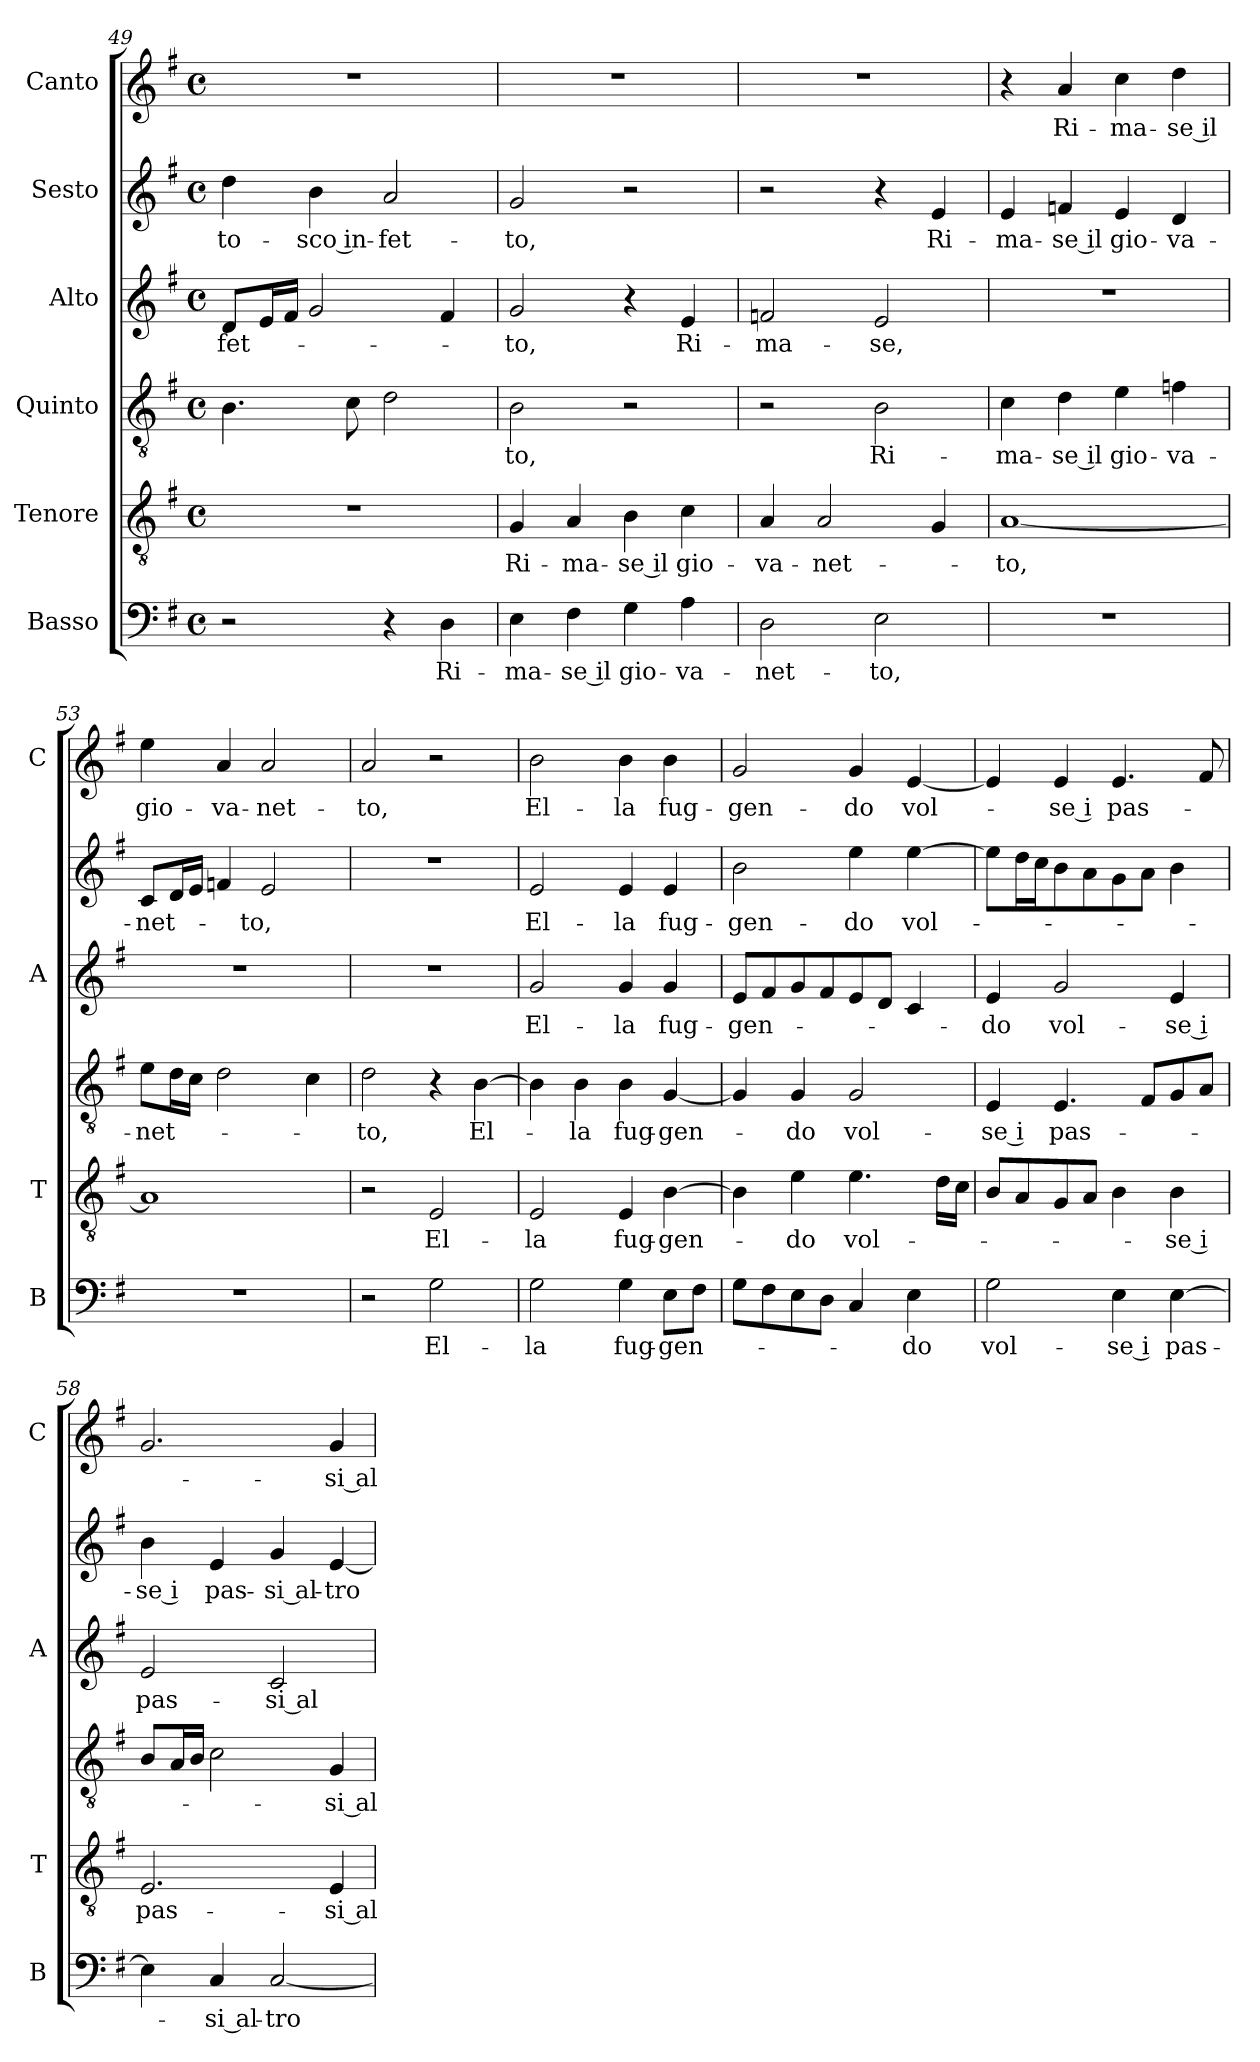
**kern	**text	**kern	**text	**kern	**text	**kern	**text	**kern	**text	**kern	**text
*part6	*part6	*part5	*part5	*part4	*part4	*part3	*part3	*part2	*part2	*part1	*part1
*staff6	*staff6	*staff5	*staff5	*staff4	*staff4	*staff3	*staff3	*staff2	*staff2	*staff1	*staff1
*I"Basso	*	*I"Tenore	*	*I"Quinto	*	*I"Alto	*	*I"Sesto	*	*I"Canto	*
*I'B	*	*I'T	*	*	*	*I'A	*	*	*	*I'C	*
*clefF4	*	*clefGv2	*	*clefGv2	*	*clefG2	*	*clefG2	*	*clefG2	*
*k[f#]	*	*k[f#]	*	*k[f#]	*	*k[f#]	*	*k[f#]	*	*k[f#]	*
*G:	*	*G:	*	*G:	*	*G:	*	*G:	*	*G:	*
*M4/4	*	*M4/4	*	*M4/4	*	*M4/4	*	*M4/4	*	*M4/4	*
*met(c)	*	*met(c)	*	*met(c)	*	*met(c)	*	*met(c)	*	*met(c)	*
=49	=49	=49	=49	=49	=49	=49	=49	=49	=49	=49	=49
!	!	!	!	!	!	!	!LO:LY:b	!	!LO:LY:b	!	!
2r	.	1r	.	4.B\	.	8d/L	-fet-	4dd\	to-	1r	.
.	.	.	.	.	.	16e/L	.	.	.	.	.
.	.	.	.	.	.	16f#/JJ	.	.	.	.	.
!	!	!	!	!	!	!	!	!	!LO:LY:b	!	!
.	.	.	.	.	.	2g/	.	4b\	-sco in-	.	.
.	.	.	.	8c\	.	.	.	.	.	.	.
!	!	!	!	!	!	!	!	!	!LO:LY:b	!	!
4r	.	.	.	2d\	.	.	.	2a/	-fet-	.	.
!	!LO:LY:b	!	!	!	!	!	!	!	!	!	!
4D\	Ri-	.	.	.	.	4f#/	.	.	.	.	.
=50	=50	=50	=50	=50	=50	=50	=50	=50	=50	=50	=50
!	!LO:LY:b	!	!LO:LY:b	!	!LO:LY:b	!	!LO:LY:b	!	!LO:LY:b	!	!
4E\	-ma-	4G/	Ri-	2B\	-to,	2g/	-to,	2g/	-to,	1r	.
!	!LO:LY:b	!	!LO:LY:b	!	!	!	!	!	!	!	!
4F#\	-se il	4A/	-ma-	.	.	.	.	.	.	.	.
!	!LO:LY:b	!	!LO:LY:b	!	!	!	!	!	!	!	!
4G\	gio-	4B\	-se il	2r	.	4r	.	2r	.	.	.
!	!LO:LY:b	!	!LO:LY:b	!	!	!	!LO:LY:b	!	!	!	!
4A\	-va-	4c\	gio-	.	.	4e/	Ri-	.	.	.	.
=51	=51	=51	=51	=51	=51	=51	=51	=51	=51	=51	=51
!	!LO:LY:b	!	!LO:LY:b	!	!	!	!LO:LY:b	!	!	!	!
2D\	-net-	4A/	-va-	2r	.	2fn/	-ma-	2r	.	1r	.
!	!	!	!LO:LY:b	!	!	!	!	!	!	!	!
.	.	2A/	-net-	.	.	.	.	.	.	.	.
!	!LO:LY:b	!	!	!	!LO:LY:b	!	!LO:LY:b	!	!	!	!
2E\	-to,	.	.	2B\	Ri-	2e/	-se,	4r	.	.	.
!	!	!	!	!	!	!	!	!	!LO:LY:b	!	!
.	.	4G/	.	.	.	.	.	4e/	Ri-	.	.
=52	=52	=52	=52	=52	=52	=52	=52	=52	=52	=52	=52
!	!	!	!LO:LY:b	!	!LO:LY:b	!	!	!	!LO:LY:b	!	!
1r	.	[1A	-to,	4c\	-ma-	1r	.	4e/	-ma-	4r	.
!	!	!	!	!	!LO:LY:b	!	!	!	!LO:LY:b	!	!LO:LY:b
.	.	.	.	4d\	-se il	.	.	4fn/	-se il	4a/	Ri-
!	!	!	!	!	!LO:LY:b	!	!	!	!LO:LY:b	!	!LO:LY:b
.	.	.	.	4e\	gio-	.	.	4e/	gio-	4cc\	-ma-
!	!	!	!	!	!LO:LY:b	!	!	!	!LO:LY:b	!	!LO:LY:b
.	.	.	.	4fn\	-va-	.	.	4d/	-va-	4dd\	-se il
=53	=53	=53	=53	=53	=53	=53	=53	=53	=53	=53	=53
!	!	!	!	!	!LO:LY:b	!	!	!	!LO:LY:b	!	!LO:LY:b
1r	.	1A]	.	8e\L	-net-	1r	.	8c/L	-net-	4ee\	gio-
.	.	.	.	16d\L	.	.	.	16d/L	.	.	.
.	.	.	.	16c\JJ	.	.	.	16e/JJ	.	.	.
!	!	!	!	!	!	!	!	!	!	!	!LO:LY:b
.	.	.	.	2d\	.	.	.	4fn/	.	4a/	-va-
!	!	!	!	!	!	!	!	!	!LO:LY:b	!	!LO:LY:b
.	.	.	.	.	.	.	.	2e/	-to,	2a/	-net-
.	.	.	.	4c\	.	.	.	.	.	.	.
!!LO:PB:g=z
=54	=54	=54	=54	=54	=54	=54	=54	=54	=54	=54	=54
!	!	!	!	!	!LO:LY:b	!	!	!	!	!	!LO:LY:b
2r	.	2r	.	2d\	-to,	1r	.	1r	.	2a/	-to,
!	!LO:LY:b	!	!LO:LY:b	!	!	!	!	!	!	!	!
2G\	El-	2E/	El-	4r	.	.	.	.	.	2r	.
!	!	!	!	!	!LO:LY:b	!	!	!	!	!	!
.	.	.	.	[4B\	El-	.	.	.	.	.	.
=55	=55	=55	=55	=55	=55	=55	=55	=55	=55	=55	=55
!	!LO:LY:b	!	!LO:LY:b	!	!	!	!LO:LY:b	!	!LO:LY:b	!	!LO:LY:b
2G\	-la	2E/	-la	4B\]	.	2g/	El-	2e/	El-	2b\	El-
!	!	!	!	!	!LO:LY:b	!	!	!	!	!	!
.	.	.	.	4B\	-la	.	.	.	.	.	.
!	!LO:LY:b	!	!LO:LY:b	!	!LO:LY:b	!	!LO:LY:b	!	!LO:LY:b	!	!LO:LY:b
4G\	fug-	4E/	fug-	4B\	fug-	4g/	-la	4e/	-la	4b\	-la
!	!LO:LY:b	!	!LO:LY:b	!	!LO:LY:b	!	!LO:LY:b	!	!LO:LY:b	!	!LO:LY:b
8E\L	-gen-	[4B\	-gen-	[4G/	-gen-	4g/	fug-	4e/	fug-	4b\	fug-
8F#\J	.	.	.	.	.	.	.	.	.	.	.
=56	=56	=56	=56	=56	=56	=56	=56	=56	=56	=56	=56
!	!	!	!	!	!	!	!LO:LY:b	!	!LO:LY:b	!	!LO:LY:b
8G\L	.	4B\]	.	4G/]	.	8e/L	-gen-	2b\	-gen-	2g/	-gen-
8F#\	.	.	.	.	.	8f#/	.	.	.	.	.
!	!	!	!LO:LY:b	!	!LO:LY:b	!	!	!	!	!	!
8E\	.	4e\	-do	4G/	-do	8g/	.	.	.	.	.
8D\J	.	.	.	.	.	8f#/	.	.	.	.	.
!	!	!	!LO:LY:b	!	!LO:LY:b	!	!	!	!LO:LY:b	!	!LO:LY:b
4C/	.	4.e\	vol-	2G/	vol-	8e/	.	4ee\	-do	4g/	-do
.	.	.	.	.	.	8d/J	.	.	.	.	.
!	!LO:LY:b	!	!	!	!	!	!	!	!LO:LY:b	!	!LO:LY:b
4E\	-do	.	.	.	.	4c/	.	[4ee\	vol-	[4e/	vol-
.	.	16d\LL	.	.	.	.	.	.	.	.	.
.	.	16c\JJ	.	.	.	.	.	.	.	.	.
=57	=57	=57	=57	=57	=57	=57	=57	=57	=57	=57	=57
!	!LO:LY:b	!	!	!	!LO:LY:b	!	!LO:LY:b	!	!	!	!
2G\	vol-	8B/L	.	4E/	-se i	4e/	-do	8ee\L]	.	4e/]	.
.	.	8A/	.	.	.	.	.	16dd\L	.	.	.
.	.	.	.	.	.	.	.	16cc\J	.	.	.
!	!	!	!	!	!LO:LY:b	!	!LO:LY:b	!	!	!	!LO:LY:b
.	.	8G/	.	4.E/	pas-	2g/	vol-	8b\	.	4e/	-se i
.	.	8A/J	.	.	.	.	.	8a\	.	.	.
!	!LO:LY:b	!	!	!	!	!	!	!	!	!	!LO:LY:b
4E\	-se i	4B\	.	.	.	.	.	8g\	.	4.e/	pas-
.	.	.	.	8F#/L	.	.	.	8a\J	.	.	.
!	!LO:LY:b	!	!LO:LY:b	!	!	!	!LO:LY:b	!	!	!	!
[4E\	pas-	4B\	-se i	8G/	.	4e/	-se i	4b\	.	.	.
.	.	.	.	8A/J	.	.	.	.	.	8f#/	.
=58	=58	=58	=58	=58	=58	=58	=58	=58	=58	=58	=58
!	!	!	!LO:LY:b	!	!	!	!LO:LY:b	!	!LO:LY:b	!	!
4E\]	.	2.E/	pas-	8B/L	.	2e/	pas-	4b\	-se i	2.g/	.
.	.	.	.	16A/L	.	.	.	.	.	.	.
.	.	.	.	16B/JJ	.	.	.	.	.	.	.
!	!LO:LY:b	!	!	!	!	!	!	!	!LO:LY:b	!	!
4C/	-si al-	.	.	2c\	.	.	.	4e/	pas-	.	.
!	!LO:LY:b	!	!	!	!	!	!LO:LY:b	!	!LO:LY:b	!	!
[2C/	-tro-	.	.	.	.	2c/	-si al-	4g/	-si al-	.	.
!	!	!	!LO:LY:b	!	!LO:LY:b	!	!	!	!LO:LY:b	!	!LO:LY:b
.	.	4E/	-si al-	4G/	-si al-	.	.	[4e/	-tro-	4g/	-si al-
=	=	=	=	=	=	=	=	=	=	=	=
*-	*-	*-	*-	*-	*-	*-	*-	*-	*-	*-	*-
